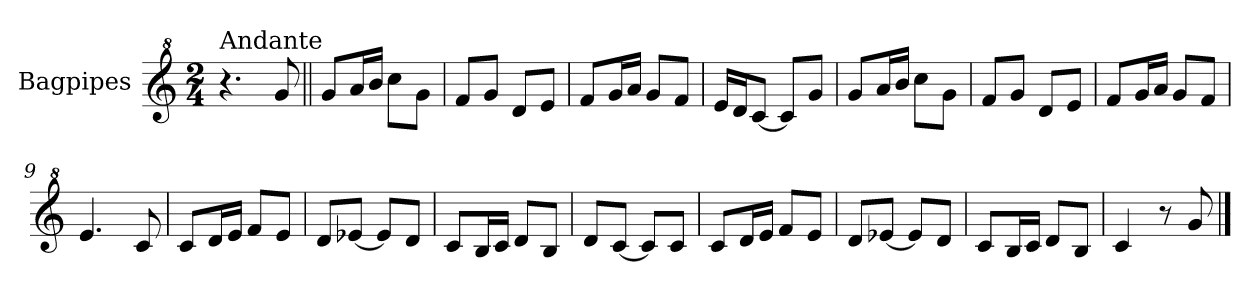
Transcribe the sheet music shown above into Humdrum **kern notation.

**kern
*part1
*staff1
*I"Bagpipes
*I'Bag
*clefG^2
*k[]
*C:
*M2/4
=1
!LO:TX:a:t=Andante
4.r
8gg/
=2||
8gg/L
16aa/L
16bb/JJ
8ccc\L
8gg\J
=3
8ff/L
8gg/J
8dd/L
8ee/J
=4
8ff/L
16gg/L
16aa/JJ
8gg/L
8ff/J
=5
16ee/LL
16dd/J
[8cc/J
8cc/L]
8gg/J
=6
8gg/L
16aa/L
16bb/JJ
8ccc\L
8gg\J
=7
8ff/L
8gg/J
8dd/L
8ee/J
=8
8ff/L
16gg/L
16aa/JJ
8gg/L
8ff/J
=9
4.ee/
8cc/
!!LO:LB:g=z
=10
8cc/L
16dd/L
16ee/JJ
8ff/L
8ee/J
=11
8dd/L
[8ee-X/J
8ee-/L]
8dd/J
=12
8cc/L
16b/L
16cc/JJ
8dd/L
8b/J
=13
8dd/L
[8cc/J
8cc/L]
8cc/J
=14
8cc/L
16dd/L
16ee/JJ
8ff/L
8ee/J
=15
8dd/L
[8ee-X/J
8ee-/L]
8dd/J
=16
8cc/L
16b/L
16cc/JJ
8dd/L
8b/J
=17
4cc/
8r
8gg/
==
*-
